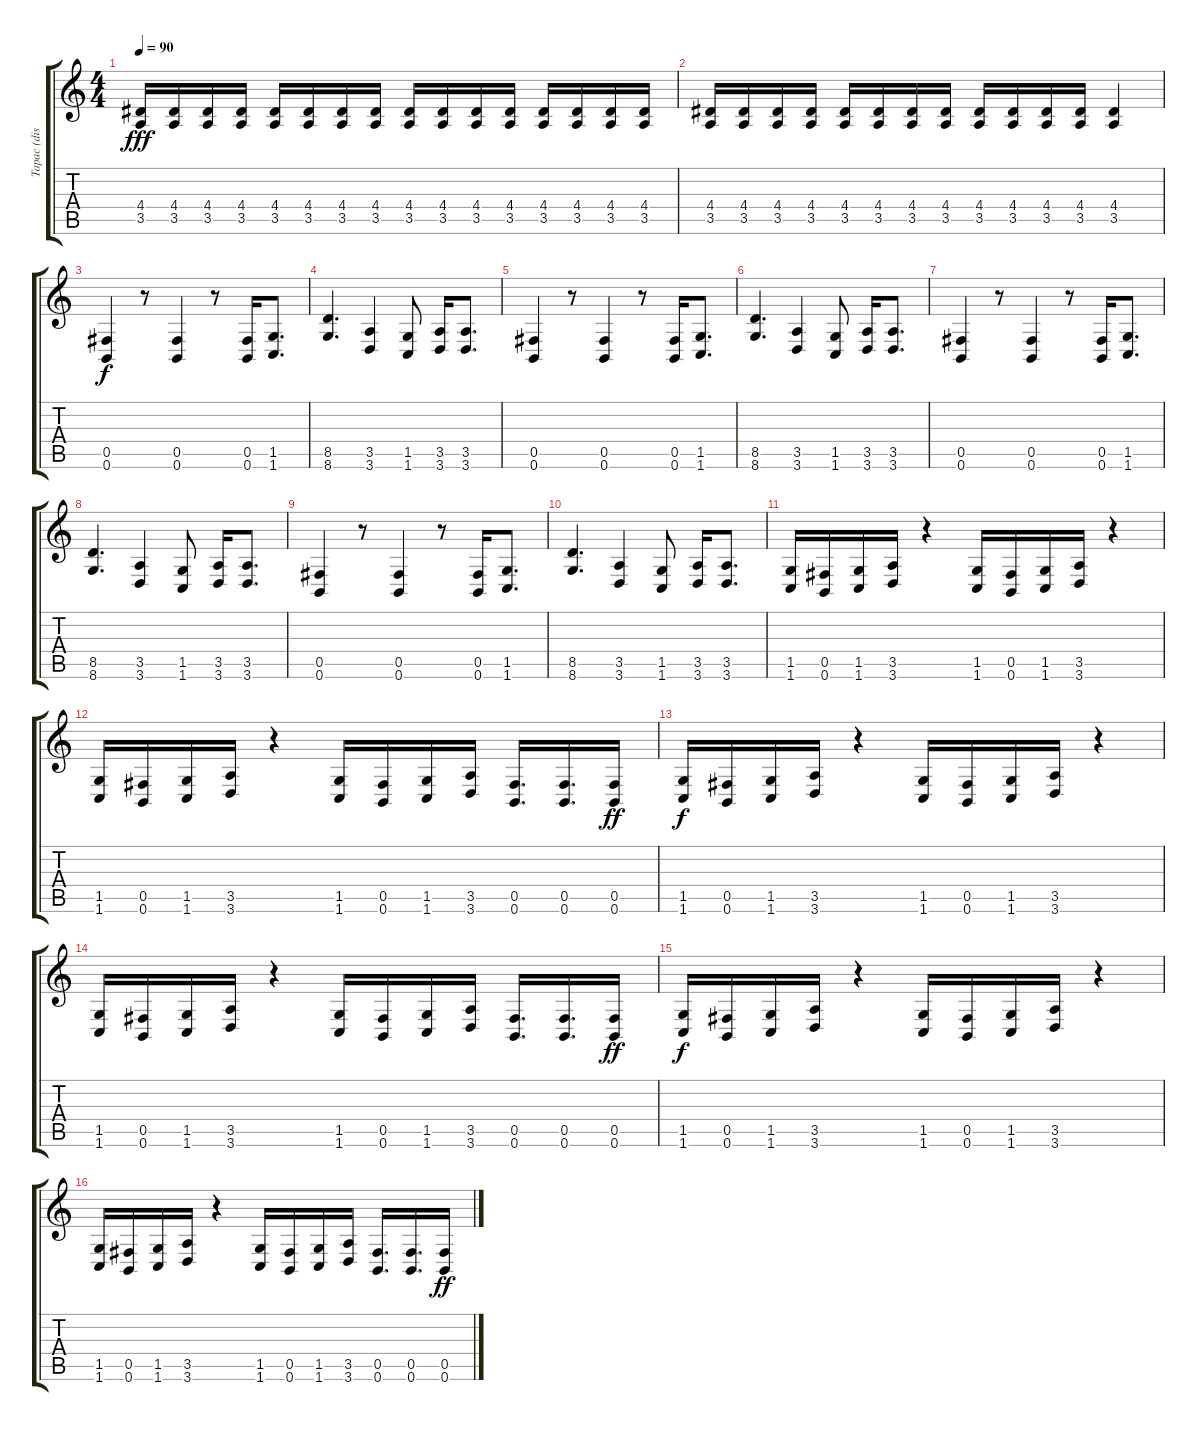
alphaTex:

\track ("Тарас (distortion)" "Тарас (dis") {instrument distortionguitar}
\staff {score tabs}
\tuning (Db4 Ab3 E3 B2 Gb2 B1) {hide}
\ts (4 4)
\tempo 90
\clef g2
\ks c
(4.4 3.5).16{dy fff} (4.4 3.5).16 (4.4 3.5).16 (4.4 3.5).16 (4.4 3.5).16 (4.4 3.5).16 (4.4 3.5).16 (4.4 3.5).16 (4.4 3.5).16 (4.4 3.5).16 (4.4 3.5).16 (4.4 3.5).16 (4.4 3.5).16 (4.4 3.5).16 (4.4 3.5).16 (4.4 3.5).16 |
(4.4 3.5).16 (4.4 3.5).16 (4.4 3.5).16 (4.4 3.5).16 (4.4 3.5).16 (4.4 3.5).16 (4.4 3.5).16 (4.4 3.5).16 (4.4 3.5).16 (4.4 3.5).16 (4.4 3.5).16 (4.4 3.5).16 (4.4 3.5).4 |
(0.5 0.6).4{dy f} r.8 (0.5 0.6).4 r.8 (0.5 0.6).16 (1.5 1.6).8{d} |
(8.5 8.6).4{d} (3.5 3.6).4 (1.5 1.6).8 (3.5 3.6).16 (3.5 3.6).8{d} |
(0.5 0.6).4 r.8 (0.5 0.6).4 r.8 (0.5 0.6).16 (1.5 1.6).8{d} |
(8.5 8.6).4{d} (3.5 3.6).4 (1.5 1.6).8 (3.5 3.6).16 (3.5 3.6).8{d} |
(0.5 0.6).4 r.8 (0.5 0.6).4 r.8 (0.5 0.6).16 (1.5 1.6).8{d} |
(8.5 8.6).4{d} (3.5 3.6).4 (1.5 1.6).8 (3.5 3.6).16 (3.5 3.6).8{d} |
(0.5 0.6).4 r.8 (0.5 0.6).4 r.8 (0.5 0.6).16 (1.5 1.6).8{d} |
(8.5 8.6).4{d} (3.5 3.6).4 (1.5 1.6).8 (3.5 3.6).16 (3.5 3.6).8{d} |
(1.5 1.6).16 (0.5 0.6).16 (1.5 1.6).16 (3.5 3.6).16 r.4 (1.5 1.6).16 (0.5 0.6).16 (1.5 1.6).16 (3.5 3.6).16 r.4 |
(1.5 1.6).16 (0.5 0.6).16 (1.5 1.6).16 (3.5 3.6).16 r.4 (1.5 1.6).16 (0.5 0.6).16 (1.5 1.6).16 (3.5 3.6).16 (0.5 0.6).16{d} (0.5 0.6).16{d} (0.5 0.6).16{dy ff} |
(1.5 1.6).16{dy f} (0.5 0.6).16 (1.5 1.6).16 (3.5 3.6).16 r.4 (1.5 1.6).16 (0.5 0.6).16 (1.5 1.6).16 (3.5 3.6).16 r.4 |
(1.5 1.6).16 (0.5 0.6).16 (1.5 1.6).16 (3.5 3.6).16 r.4 (1.5 1.6).16 (0.5 0.6).16 (1.5 1.6).16 (3.5 3.6).16 (0.5 0.6).16{d} (0.5 0.6).16{d} (0.5 0.6).16{dy ff} |
(1.5 1.6).16{dy f} (0.5 0.6).16 (1.5 1.6).16 (3.5 3.6).16 r.4 (1.5 1.6).16 (0.5 0.6).16 (1.5 1.6).16 (3.5 3.6).16 r.4 |
(1.5 1.6).16 (0.5 0.6).16 (1.5 1.6).16 (3.5 3.6).16 r.4 (1.5 1.6).16 (0.5 0.6).16 (1.5 1.6).16 (3.5 3.6).16 (0.5 0.6).16{d} (0.5 0.6).16{d} (0.5 0.6).16{dy ff}
